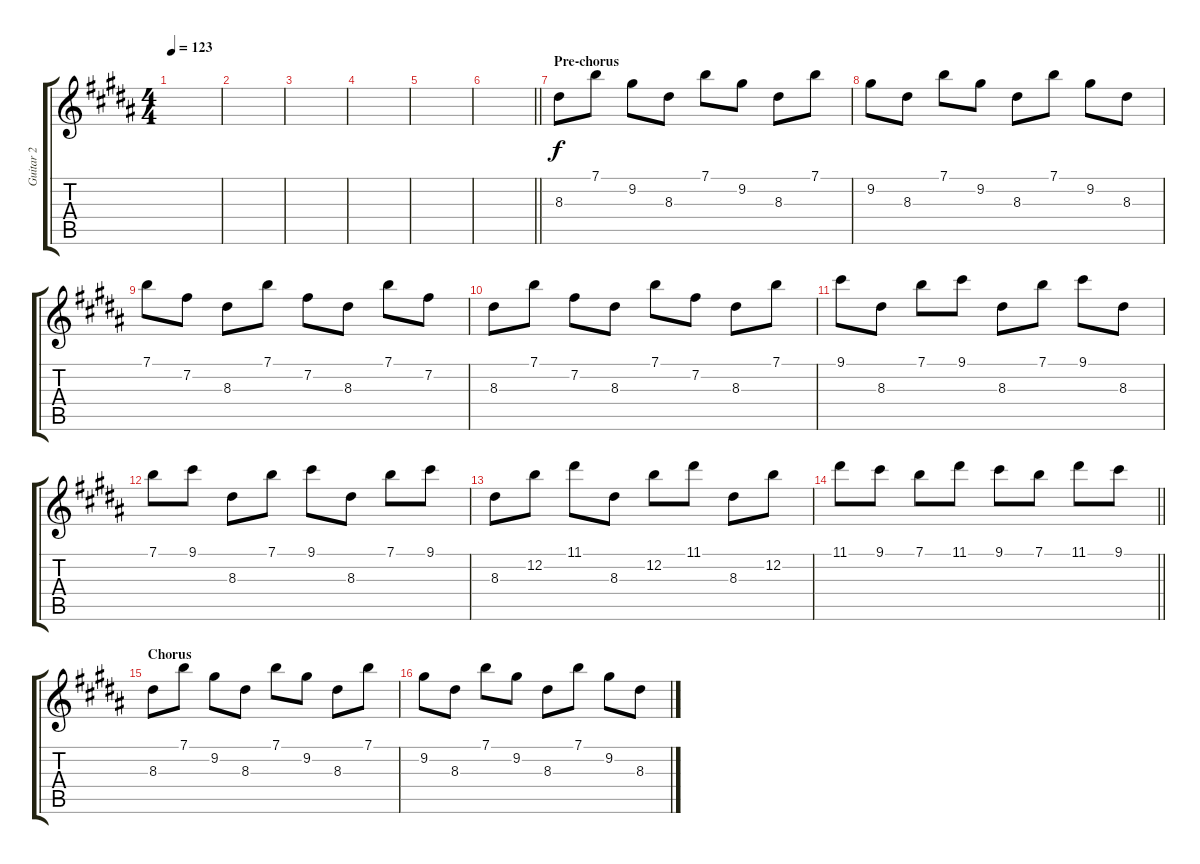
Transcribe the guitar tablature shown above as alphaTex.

\track ("Guitar 2" "Guitar 2") {instrument electricguitarjazz}
\staff {score tabs}
\tuning (E4 B3 G3 D3 A2 E2) {hide}
\ts (4 4)
\tempo 123
\clef g2
\ks g#minor
|
|
|
|
|
\barLineRight lightlight
|
\section ("" "Pre-chorus")
8.3.8 7.1.8 9.2.8 8.3.8 7.1.8 9.2.8 8.3.8 7.1.8 |
9.2.8 8.3.8 7.1.8 9.2.8 8.3.8 7.1.8 9.2.8 8.3.8 |
7.1.8 7.2.8 8.3.8 7.1.8 7.2.8 8.3.8 7.1.8 7.2.8 |
8.3.8 7.1.8 7.2.8 8.3.8 7.1.8 7.2.8 8.3.8 7.1.8 |
9.1.8 8.3.8 7.1.8 9.1.8 8.3.8 7.1.8 9.1.8 8.3.8 |
7.1.8 9.1.8 8.3.8 7.1.8 9.1.8 8.3.8 7.1.8 9.1.8 |
8.3.8 12.2.8 11.1.8 8.3.8 12.2.8 11.1.8 8.3.8 12.2.8 |
\barLineRight lightlight
11.1.8 9.1.8 7.1.8 11.1.8 9.1.8 7.1.8 11.1.8 9.1.8 |
\section ("" "Chorus")
8.3.8 7.1.8 9.2.8 8.3.8 7.1.8 9.2.8 8.3.8 7.1.8 |
9.2.8 8.3.8 7.1.8 9.2.8 8.3.8 7.1.8 9.2.8 8.3.8
